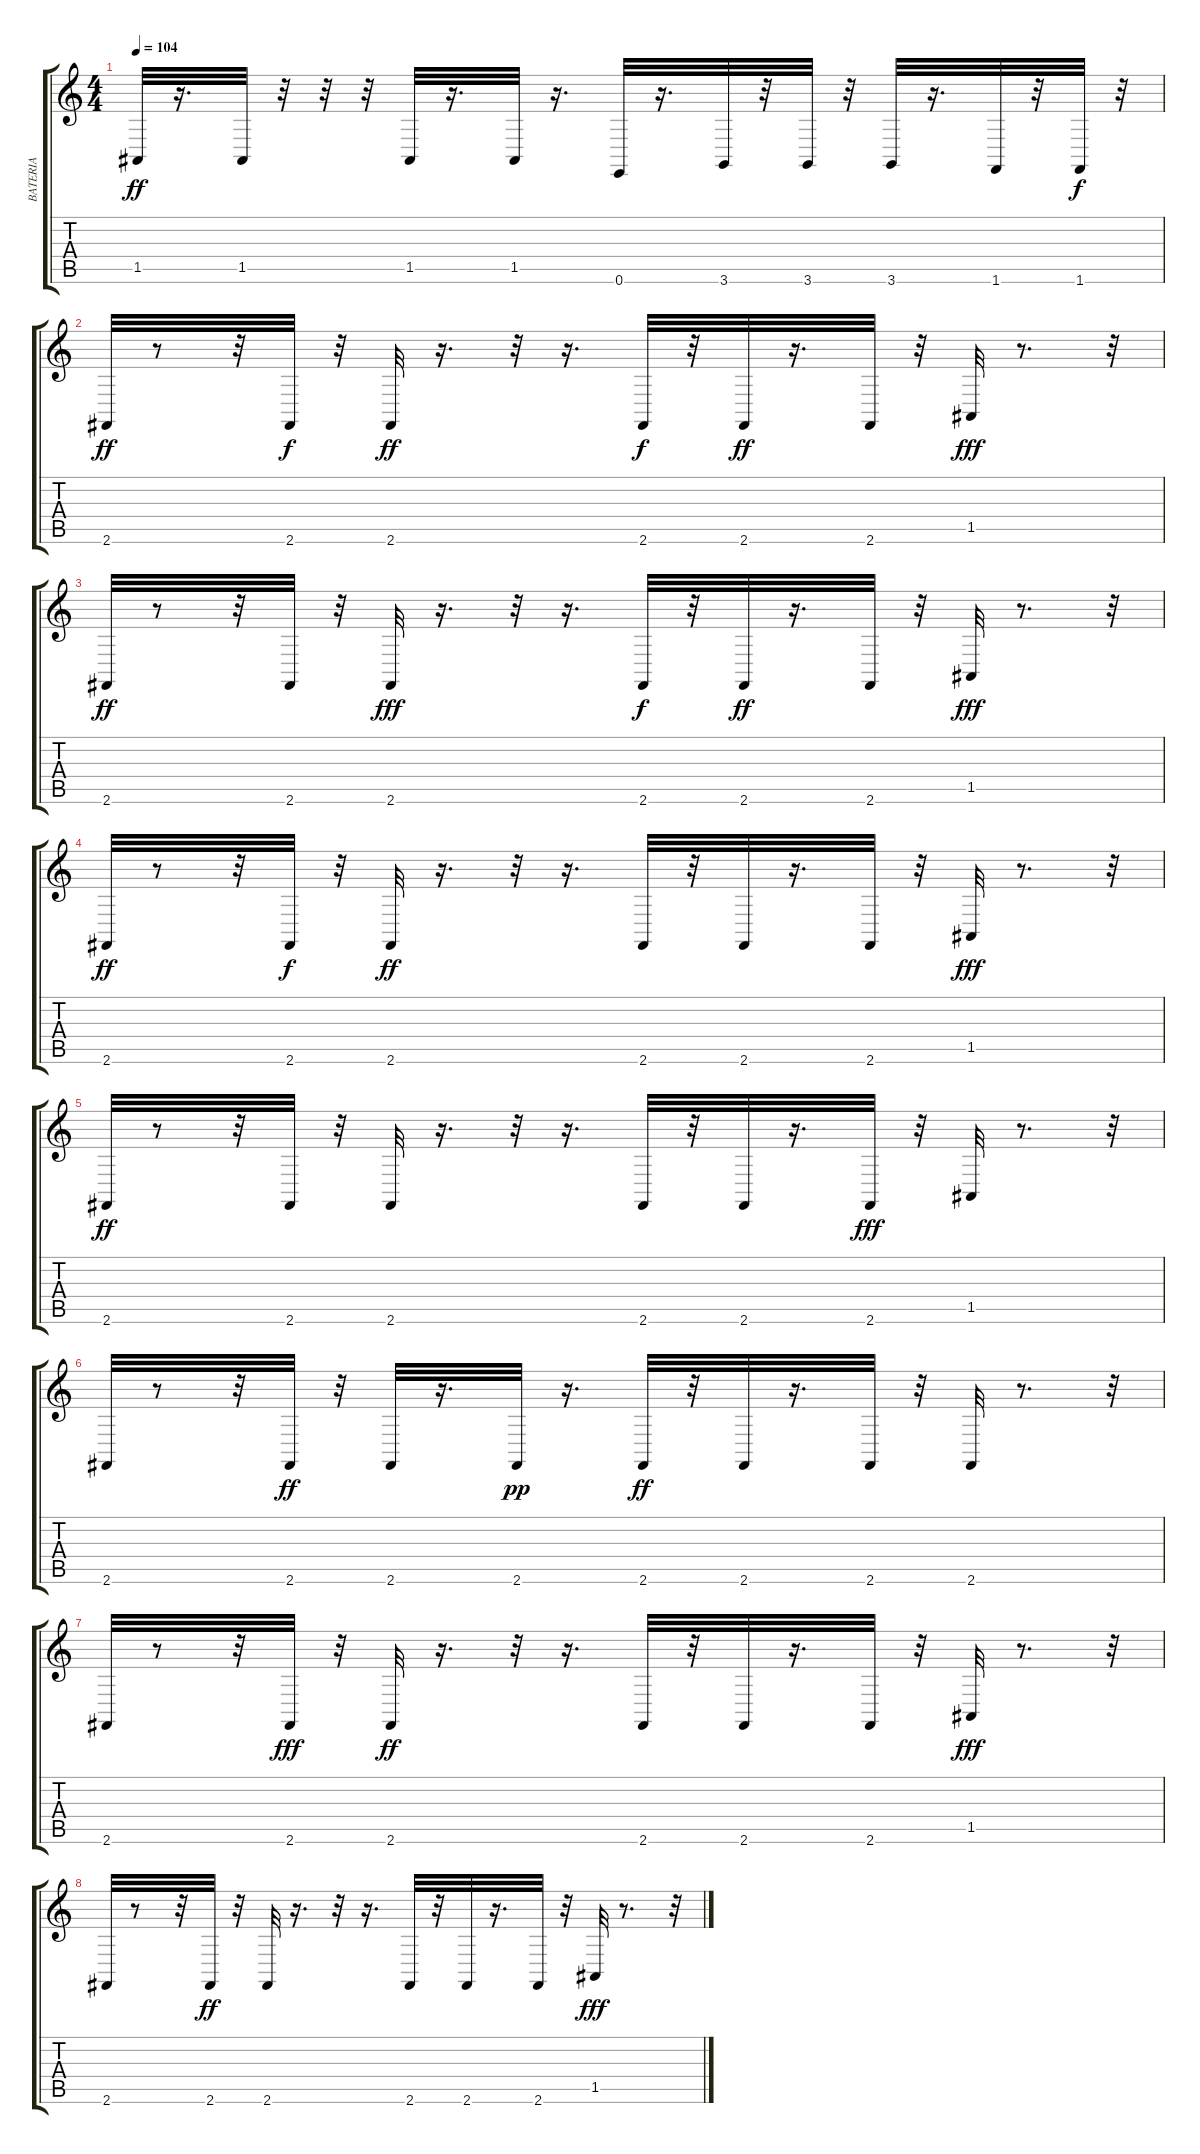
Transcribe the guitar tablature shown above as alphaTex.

\track ("BATERIA" "BATERIA") {instrument steeldrums}
\staff {score tabs}
\tuning (E4 B3 G3 D3 A2 E2) {hide}
\ts (4 4)
\tempo 104
\clef g2
\ks c
1.5.32{dy ff} r.16{d} 1.5.32 r.32 r.32 r.32 1.5.32 r.16{d} 1.5.32 r.16{d} 0.6.32 r.16{d} 3.6.32 r.32 3.6.32 r.32 3.6.32 r.16{d} 1.6.32 r.32 1.6.32{dy f} r.32 |
2.6.32{dy ff} r.8 r.32 2.6.32{dy f} r.32 2.6.32{dy ff} r.16{d} r.32 r.16{d} 2.6.32{dy f} r.32 2.6.32{dy ff} r.16{d} 2.6.32 r.32 1.5.32{dy fff} r.8{d} r.32 |
2.6.32{dy ff} r.8 r.32 2.6.32 r.32 2.6.32{dy fff} r.16{d} r.32 r.16{d} 2.6.32{dy f} r.32 2.6.32{dy ff} r.16{d} 2.6.32 r.32 1.5.32{dy fff} r.8{d} r.32 |
2.6.32{dy ff} r.8 r.32 2.6.32{dy f} r.32 2.6.32{dy ff} r.16{d} r.32 r.16{d} 2.6.32 r.32 2.6.32 r.16{d} 2.6.32 r.32 1.5.32{dy fff} r.8{d} r.32 |
2.6.32{dy ff} r.8 r.32 2.6.32 r.32 2.6.32 r.16{d} r.32 r.16{d} 2.6.32 r.32 2.6.32 r.16{d} 2.6.32{dy fff} r.32 1.5.32 r.8{d} r.32 |
2.6.32 r.8 r.32 2.6.32{dy ff} r.32 2.6.32 r.16{d} 2.6.32{dy pp} r.16{d} 2.6.32{dy ff} r.32 2.6.32 r.16{d} 2.6.32 r.32 2.6.32 r.8{d} r.32 |
2.6.32 r.8 r.32 2.6.32{dy fff} r.32 2.6.32{dy ff} r.16{d} r.32 r.16{d} 2.6.32 r.32 2.6.32 r.16{d} 2.6.32 r.32 1.5.32{dy fff} r.8{d} r.32 |
2.6.32 r.8 r.32 2.6.32{dy ff} r.32 2.6.32 r.16{d} r.32 r.16{d} 2.6.32 r.32 2.6.32 r.16{d} 2.6.32 r.32 1.5.32{dy fff} r.8{d} r.32
